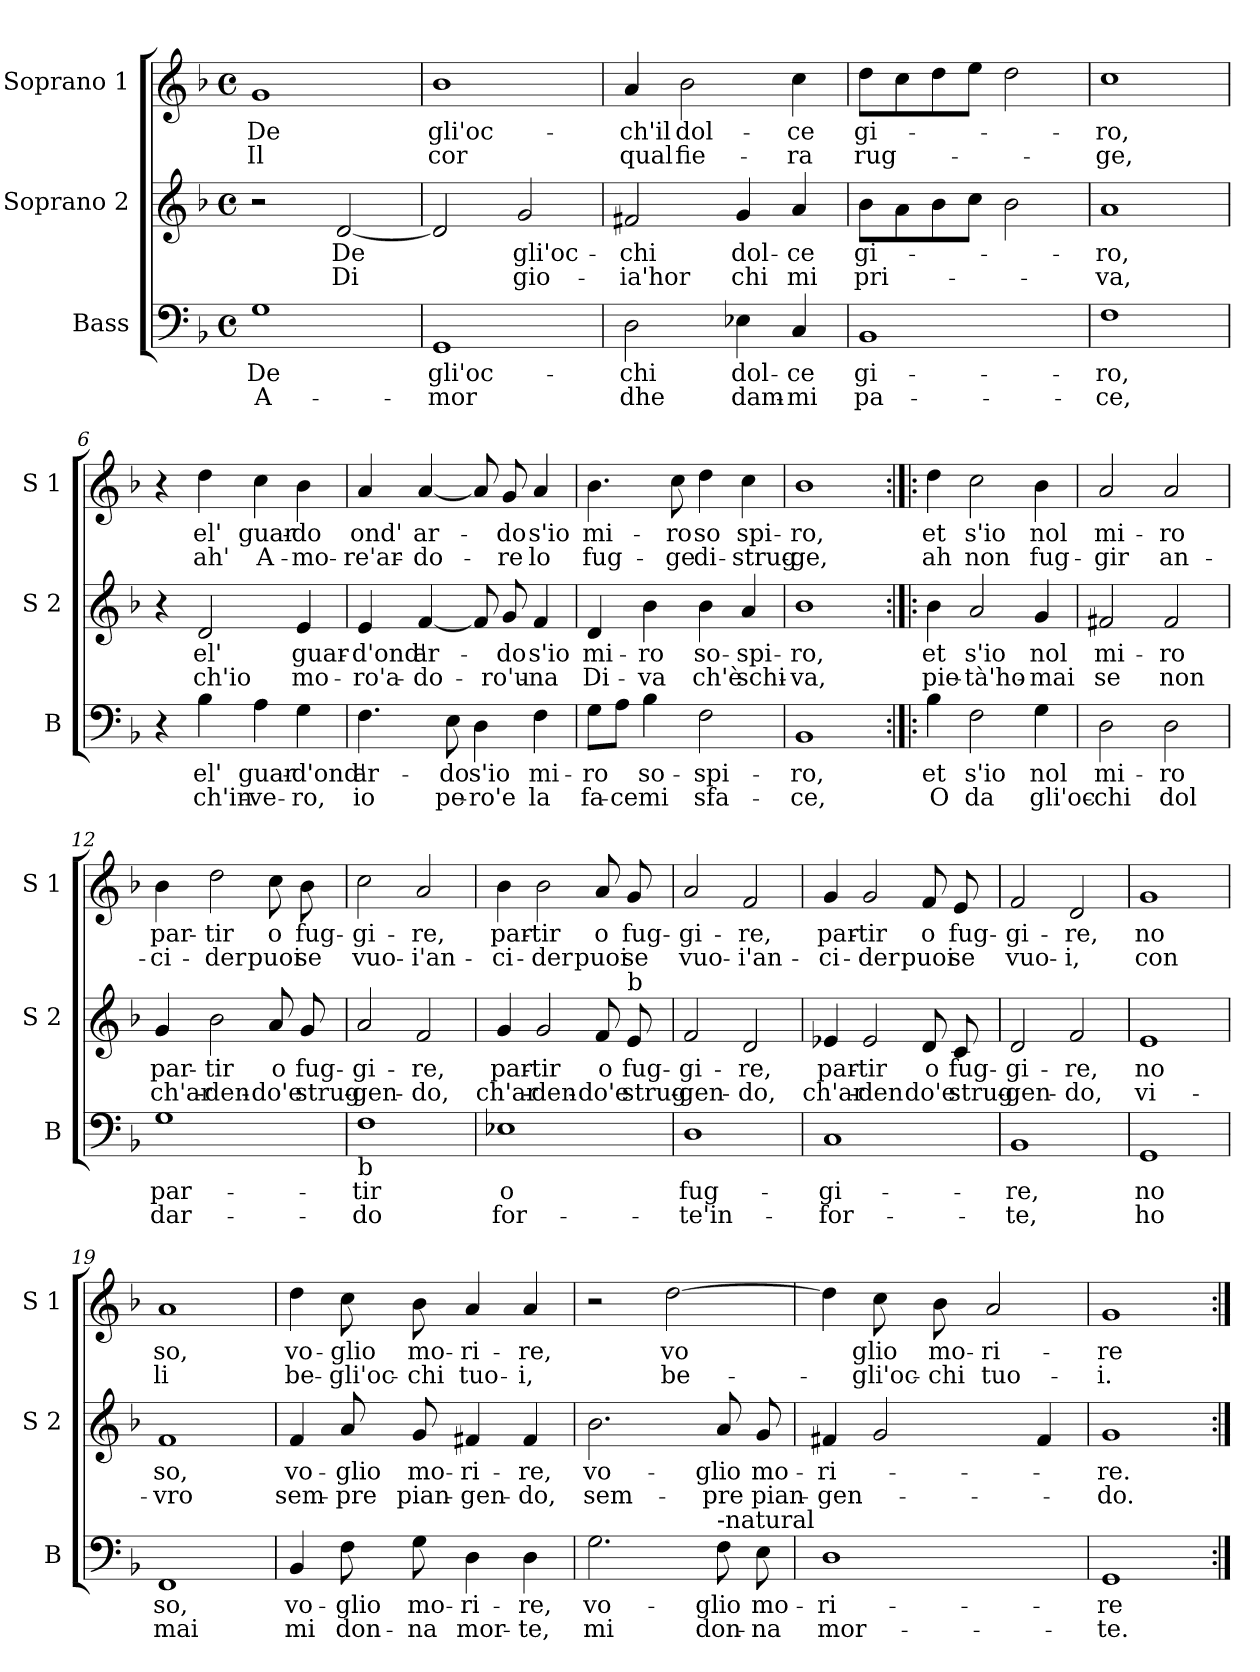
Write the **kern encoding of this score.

**kern	**text	**text	**kern	**text	**text	**kern	**text	**text
*part3	*part3	*part3	*part2	*part2	*part2	*part1	*part1	*part1
*staff3	*staff3	*staff3	*staff2	*staff2	*staff2	*staff1	*staff1	*staff1
*I"Bass	*	*	*I"Soprano 2	*	*	*I"Soprano 1	*	*
*I'B	*	*	*I'S 2	*	*	*I'S 1	*	*
*clefF4	*	*	*clefG2	*	*	*clefG2	*	*
*k[b-]	*	*	*k[b-]	*	*	*k[b-]	*	*
*F:	*	*	*F:	*	*	*F:	*	*
*M4/4	*	*	*M4/4	*	*	*M4/4	*	*
*met(c)	*	*	*met(c)	*	*	*met(c)	*	*
=1	=1	=1	=1	=1	=1	=1	=1	=1
!	!LO:LY:b	!LO:LY:b	!	!	!	!	!LO:LY:b	!LO:LY:b
1G	De	A-	2r	.	.	1g	De	Il
!	!	!	!	!LO:LY:b	!LO:LY:b	!	!	!
.	.	.	[2d/	De	Di	.	.	.
=2	=2	=2	=2	=2	=2	=2	=2	=2
!	!LO:LY:b	!LO:LY:b	!	!	!	!	!LO:LY:b	!LO:LY:b
1GG	gli'oc-	-mor	2d/]	.	.	1b-	gli'oc-	cor
!	!	!	!	!LO:LY:b	!LO:LY:b	!	!	!
.	.	.	2g/	gli'oc-	gio-	.	.	.
=3	=3	=3	=3	=3	=3	=3	=3	=3
!	!LO:LY:b	!LO:LY:b	!	!LO:LY:b	!LO:LY:b	!	!LO:LY:b	!LO:LY:b
2D\	-chi	dhe	2f#X/	-chi	-ia'hor	4a/	-ch'il	qual
!	!	!	!	!	!	!	!LO:LY:b	!LO:LY:b
.	.	.	.	.	.	2b-\	dol-	fie-
!	!LO:LY:b	!LO:LY:b	!	!LO:LY:b	!LO:LY:b	!	!	!
4E-X\	dol-	dam-	4g/	dol-	chi	.	.	.
!	!LO:LY:b	!LO:LY:b	!	!LO:LY:b	!LO:LY:b	!	!LO:LY:b	!LO:LY:b
4C/	-ce	-mi	4a/	-ce	mi	4cc\	-ce	-ra
=4	=4	=4	=4	=4	=4	=4	=4	=4
!	!LO:LY:b	!LO:LY:b	!	!LO:LY:b	!LO:LY:b	!	!LO:LY:b	!LO:LY:b
1BB-	gi-	pa-	8b-\L	gi-	pri-	8dd\L	gi-	rug-
.	.	.	8a\	.	.	8cc\	.	.
.	.	.	8b-\	.	.	8dd\	.	.
.	.	.	8cc\J	.	.	8ee\J	.	.
.	.	.	2b-\	.	.	2dd\	.	.
=5	=5	=5	=5	=5	=5	=5	=5	=5
!	!LO:LY:b	!LO:LY:b	!	!LO:LY:b	!LO:LY:b	!	!LO:LY:b	!LO:LY:b
1F	-ro,	-ce,	1a	-ro,	-va,	1cc	-ro,	-ge,
!!LO:LB:g=z
=6	=6	=6	=6	=6	=6	=6	=6	=6
4r	.	.	4r	.	.	4r	.	.
!	!LO:LY:b	!LO:LY:b	!	!LO:LY:b	!LO:LY:b	!	!LO:LY:b	!LO:LY:b
4B-\	el'	ch'in-	2d/	el'	ch'io	4dd\	el'	ah'
!	!LO:LY:b	!LO:LY:b	!	!	!	!	!LO:LY:b	!LO:LY:b
4A\	guar-	-ve-	.	.	.	4cc\	guar-	A-
!	!LO:LY:b	!LO:LY:b	!	!LO:LY:b	!LO:LY:b	!	!LO:LY:b	!LO:LY:b
4G\	-d'ond'	-ro,	4e/	guar-	mo-	4b-\	-do	-mo-
=7	=7	=7	=7	=7	=7	=7	=7	=7
!	!LO:LY:b	!LO:LY:b	!	!LO:LY:b	!LO:LY:b	!	!LO:LY:b	!LO:LY:b
4.F\	ar-	io	4e/	-d'ond'	-ro'a-	4a/	ond'	-re'ar-
!	!	!	!	!LO:LY:b	!LO:LY:b	!	!LO:LY:b	!LO:LY:b
.	.	.	[4f/	ar-	-do-	[4a/	ar-	-do-
!	!LO:LY:b	!LO:LY:b	!	!	!	!	!	!
8E\	-do	pe-	.	.	.	.	.	.
!	!LO:LY:b	!LO:LY:b	!	!	!	!	!	!
4D\	s'io	-ro'e	8f/]	.	.	8a/]	.	.
!	!	!	!	!LO:LY:b	!LO:LY:b	!	!LO:LY:b	!LO:LY:b
.	.	.	8g/	-do	-ro'u-	8g/	-do	-re
!	!LO:LY:b	!LO:LY:b	!	!LO:LY:b	!LO:LY:b	!	!LO:LY:b	!LO:LY:b
4F\	mi-	la	4f/	s'io	-na	4a/	s'io	lo
=8	=8	=8	=8	=8	=8	=8	=8	=8
!	!LO:LY:b	!LO:LY:b	!	!LO:LY:b	!LO:LY:b	!	!LO:LY:b	!LO:LY:b
8G\L	-ro	fa-	4d/	mi-	Di-	4.b-\	mi-	fug-
!	!	!LO:LY:b	!	!	!	!	!	!
8A\J	.	-ce	.	.	.	.	.	.
!	!LO:LY:b	!LO:LY:b	!	!LO:LY:b	!LO:LY:b	!	!	!
4B-\	so-	mi	4b-\	-ro	-va	.	.	.
!	!	!	!	!	!	!	!LO:LY:b	!LO:LY:b
.	.	.	.	.	.	8cc\	-ro	-ge
!	!LO:LY:b	!LO:LY:b	!	!LO:LY:b	!LO:LY:b	!	!LO:LY:b	!LO:LY:b
2F\	-spi-	sfa-	4b-\	so-	ch'è	4dd\	so	di-
!	!	!	!	!LO:LY:b	!LO:LY:b	!	!LO:LY:b	!LO:LY:b
.	.	.	4a/	-spi-	schi-	4cc\	spi-	-strug-
=9	=9	=9	=9	=9	=9	=9	=9	=9
!	!LO:LY:b	!LO:LY:b	!	!LO:LY:b	!LO:LY:b	!	!LO:LY:b	!LO:LY:b
1BB-	-ro,	-ce,	1b-	-ro,	-va,	1b-	-ro,	-ge,
=10:|!|:	=10:|!|:	=10:|!|:	=10:|!|:	=10:|!|:	=10:|!|:	=10:|!|:	=10:|!|:	=10:|!|:
!	!LO:LY:b	!LO:LY:b	!	!LO:LY:b	!LO:LY:b	!	!LO:LY:b	!LO:LY:b
4B-\	et	O	4b-\	et	pie-	4dd\	et	ah
!	!LO:LY:b	!LO:LY:b	!	!LO:LY:b	!LO:LY:b	!	!LO:LY:b	!LO:LY:b
2F\	s'io	da	2a/	s'io	-tà'ho-	2cc\	s'io	non
!	!LO:LY:b	!LO:LY:b	!	!LO:LY:b	!LO:LY:b	!	!LO:LY:b	!LO:LY:b
4G\	nol	gli'oc-	4g/	nol	-mai	4b-\	nol	fug-
!!LO:PB:g=z
=11	=11	=11	=11	=11	=11	=11	=11	=11
!	!LO:LY:b	!LO:LY:b	!	!LO:LY:b	!LO:LY:b	!	!LO:LY:b	!LO:LY:b
2D\	mi-	-chi	2f#X/	mi-	se	2a/	mi-	-gir
!	!LO:LY:b	!LO:LY:b	!	!LO:LY:b	!LO:LY:b	!	!LO:LY:b	!LO:LY:b
2D\	-ro	dol	2f#/	-ro	non	2a/	-ro	an-
=12	=12	=12	=12	=12	=12	=12	=12	=12
!	!LO:LY:b	!LO:LY:b	!	!LO:LY:b	!LO:LY:b	!	!LO:LY:b	!LO:LY:b
1G	par-	dar-	4g/	par-	ch'ar-	4b-\	par-	-ci-
!	!	!	!	!LO:LY:b	!LO:LY:b	!	!LO:LY:b	!LO:LY:b
.	.	.	2b-\	-tir	-den-	2dd\	-tir	-der
!	!	!	!	!LO:LY:b	!LO:LY:b	!	!LO:LY:b	!LO:LY:b
.	.	.	8a/	o	-do'e	8cc\	o	puoi
!	!	!	!	!LO:LY:b	!LO:LY:b	!	!LO:LY:b	!LO:LY:b
.	.	.	8g/	fug-	strug-	8b-\	fug-	se
=13	=13	=13	=13	=13	=13	=13	=13	=13
!LO:TX:b:t=b	!	!	!	!	!	!	!	!
!	!LO:LY:b	!LO:LY:b	!	!LO:LY:b	!LO:LY:b	!	!LO:LY:b	!LO:LY:b
1F	-tir	-do	2a/	-gi-	-gen-	2cc\	-gi-	vuo-
!	!	!	!	!LO:LY:b	!LO:LY:b	!	!LO:LY:b	!LO:LY:b
.	.	.	2f/	-re,	-do,	2a/	-re,	-i'an-
=14	=14	=14	=14	=14	=14	=14	=14	=14
!	!LO:LY:b	!LO:LY:b	!	!LO:LY:b	!LO:LY:b	!	!LO:LY:b	!LO:LY:b
1E-X	o	for-	4g/	par-	ch'ar-	4b-\	par-	-ci-
!	!	!	!	!LO:LY:b	!LO:LY:b	!	!LO:LY:b	!LO:LY:b
.	.	.	2g/	-tir	-den-	2b-\	-tir	-der
!	!	!	!	!LO:LY:b	!LO:LY:b	!	!LO:LY:b	!LO:LY:b
.	.	.	8f/	o	-do'e	8a/	o	puoi
!	!	!	!LO:TX:a:t=b	!	!	!	!	!
!	!	!	!	!LO:LY:b	!LO:LY:b	!	!LO:LY:b	!LO:LY:b
.	.	.	8e/	fug-	strug-	8g/	fug-	se
!!LO:LB:g=z
=15	=15	=15	=15	=15	=15	=15	=15	=15
!	!LO:LY:b	!LO:LY:b	!	!LO:LY:b	!LO:LY:b	!	!LO:LY:b	!LO:LY:b
1D	fug-	-te'in-	2f/	-gi-	-gen-	2a/	-gi-	vuo-
!	!	!	!	!LO:LY:b	!LO:LY:b	!	!LO:LY:b	!LO:LY:b
.	.	.	2d/	-re,	-do,	2f/	-re,	-i'an-
=16	=16	=16	=16	=16	=16	=16	=16	=16
!	!LO:LY:b	!LO:LY:b	!	!LO:LY:b	!LO:LY:b	!	!LO:LY:b	!LO:LY:b
1C	-gi-	-for-	4e-X/	par-	ch'ar-	4g/	par-	-ci-
!	!	!	!	!LO:LY:b	!LO:LY:b	!	!LO:LY:b	!LO:LY:b
.	.	.	2e-/	-tir	-den	2g/	-tir	-der
!	!	!	!	!LO:LY:b	!LO:LY:b	!	!LO:LY:b	!LO:LY:b
.	.	.	8d/	o	do'e	8f/	o	puoi
!	!	!	!	!LO:LY:b	!LO:LY:b	!	!LO:LY:b	!LO:LY:b
.	.	.	8c/	fug-	strug-	8e/	fug-	se
=17	=17	=17	=17	=17	=17	=17	=17	=17
!	!LO:LY:b	!LO:LY:b	!	!LO:LY:b	!LO:LY:b	!	!LO:LY:b	!LO:LY:b
1BB-	-re,	-te,	2d/	-gi-	-gen-	2f/	-gi-	vuo-
!	!	!	!	!LO:LY:b	!LO:LY:b	!	!LO:LY:b	!LO:LY:b
.	.	.	2f/	-re,	-do,	2d/	-re,	-i,
=18	=18	=18	=18	=18	=18	=18	=18	=18
!	!LO:LY:b	!LO:LY:b	!	!LO:LY:b	!LO:LY:b	!	!LO:LY:b	!LO:LY:b
1GG	no	ho	1e	no	vi-	1g	no	con
!!LO:LB:g=z
=19	=19	=19	=19	=19	=19	=19	=19	=19
!	!LO:LY:b	!LO:LY:b	!	!LO:LY:b	!LO:LY:b	!	!LO:LY:b	!LO:LY:b
1FF	so,	mai	1f	so,	-vro	1a	so,	li
=20	=20	=20	=20	=20	=20	=20	=20	=20
!	!LO:LY:b	!LO:LY:b	!	!LO:LY:b	!LO:LY:b	!	!LO:LY:b	!LO:LY:b
4BB-/	vo-	mi	4f/	vo-	sem-	4dd\	vo-	be-
!	!LO:LY:b	!LO:LY:b	!	!LO:LY:b	!LO:LY:b	!	!LO:LY:b	!LO:LY:b
8F\	-glio	don-	8a/	-glio	-pre	8cc\	-glio	-gli'oc-
!	!LO:LY:b	!LO:LY:b	!	!LO:LY:b	!LO:LY:b	!	!LO:LY:b	!LO:LY:b
8G\	mo-	-na	8g/	mo-	pian-	8b-\	mo-	-chi
!	!LO:LY:b	!LO:LY:b	!	!LO:LY:b	!LO:LY:b	!	!LO:LY:b	!LO:LY:b
4D\	-ri-	mor-	4f#X/	-ri-	-gen-	4a/	-ri-	tuo-
!	!LO:LY:b	!LO:LY:b	!	!LO:LY:b	!LO:LY:b	!	!LO:LY:b	!LO:LY:b
4D\	-re,	-te,	4f#/	-re,	-do,	4a/	-re,	-i,
=21	=21	=21	=21	=21	=21	=21	=21	=21
!	!LO:LY:b	!LO:LY:b	!	!LO:LY:b	!LO:LY:b	!	!	!
2.G\	vo-	mi	2.b-\	vo-	sem-	2r	.	.
!	!	!	!	!	!	!	!LO:LY:b	!LO:LY:b
.	.	.	.	.	.	[2dd\	vo	be-
!LO:TX:a:t=-natural	!	!	!	!	!	!	!	!
!	!LO:LY:b	!LO:LY:b	!	!LO:LY:b	!LO:LY:b	!	!	!
8F\	-glio	don-	8a/	-glio	-pre	.	.	.
!	!LO:LY:b	!LO:LY:b	!	!LO:LY:b	!LO:LY:b	!	!	!
8E\	mo-	-na	8g/	mo-	pian-	.	.	.
=22	=22	=22	=22	=22	=22	=22	=22	=22
!	!LO:LY:b	!LO:LY:b	!	!LO:LY:b	!LO:LY:b	!	!	!
1D	-ri-	mor-	4f#X/	-ri-	-gen-	4dd\]	.	.
!	!	!	!	!	!	!	!LO:LY:b	!LO:LY:b
.	.	.	2g/	.	.	8cc\	glio	-gli'oc-
!	!	!	!	!	!	!	!LO:LY:b	!LO:LY:b
.	.	.	.	.	.	8b-\	mo-	-chi
!	!	!	!	!	!	!	!LO:LY:b	!LO:LY:b
.	.	.	.	.	.	2a/	-ri-	tuo-
.	.	.	4f#/	.	.	.	.	.
=23	=23	=23	=23	=23	=23	=23	=23	=23
!	!LO:LY:b	!LO:LY:b	!	!LO:LY:b	!LO:LY:b	!	!LO:LY:b	!LO:LY:b
1GG	-re	-te.	1g	-re.	-do.	1g	-re	-i.
=:|!	=:|!	=:|!	=:|!	=:|!	=:|!	=:|!	=:|!	=:|!
*-	*-	*-	*-	*-	*-	*-	*-	*-
